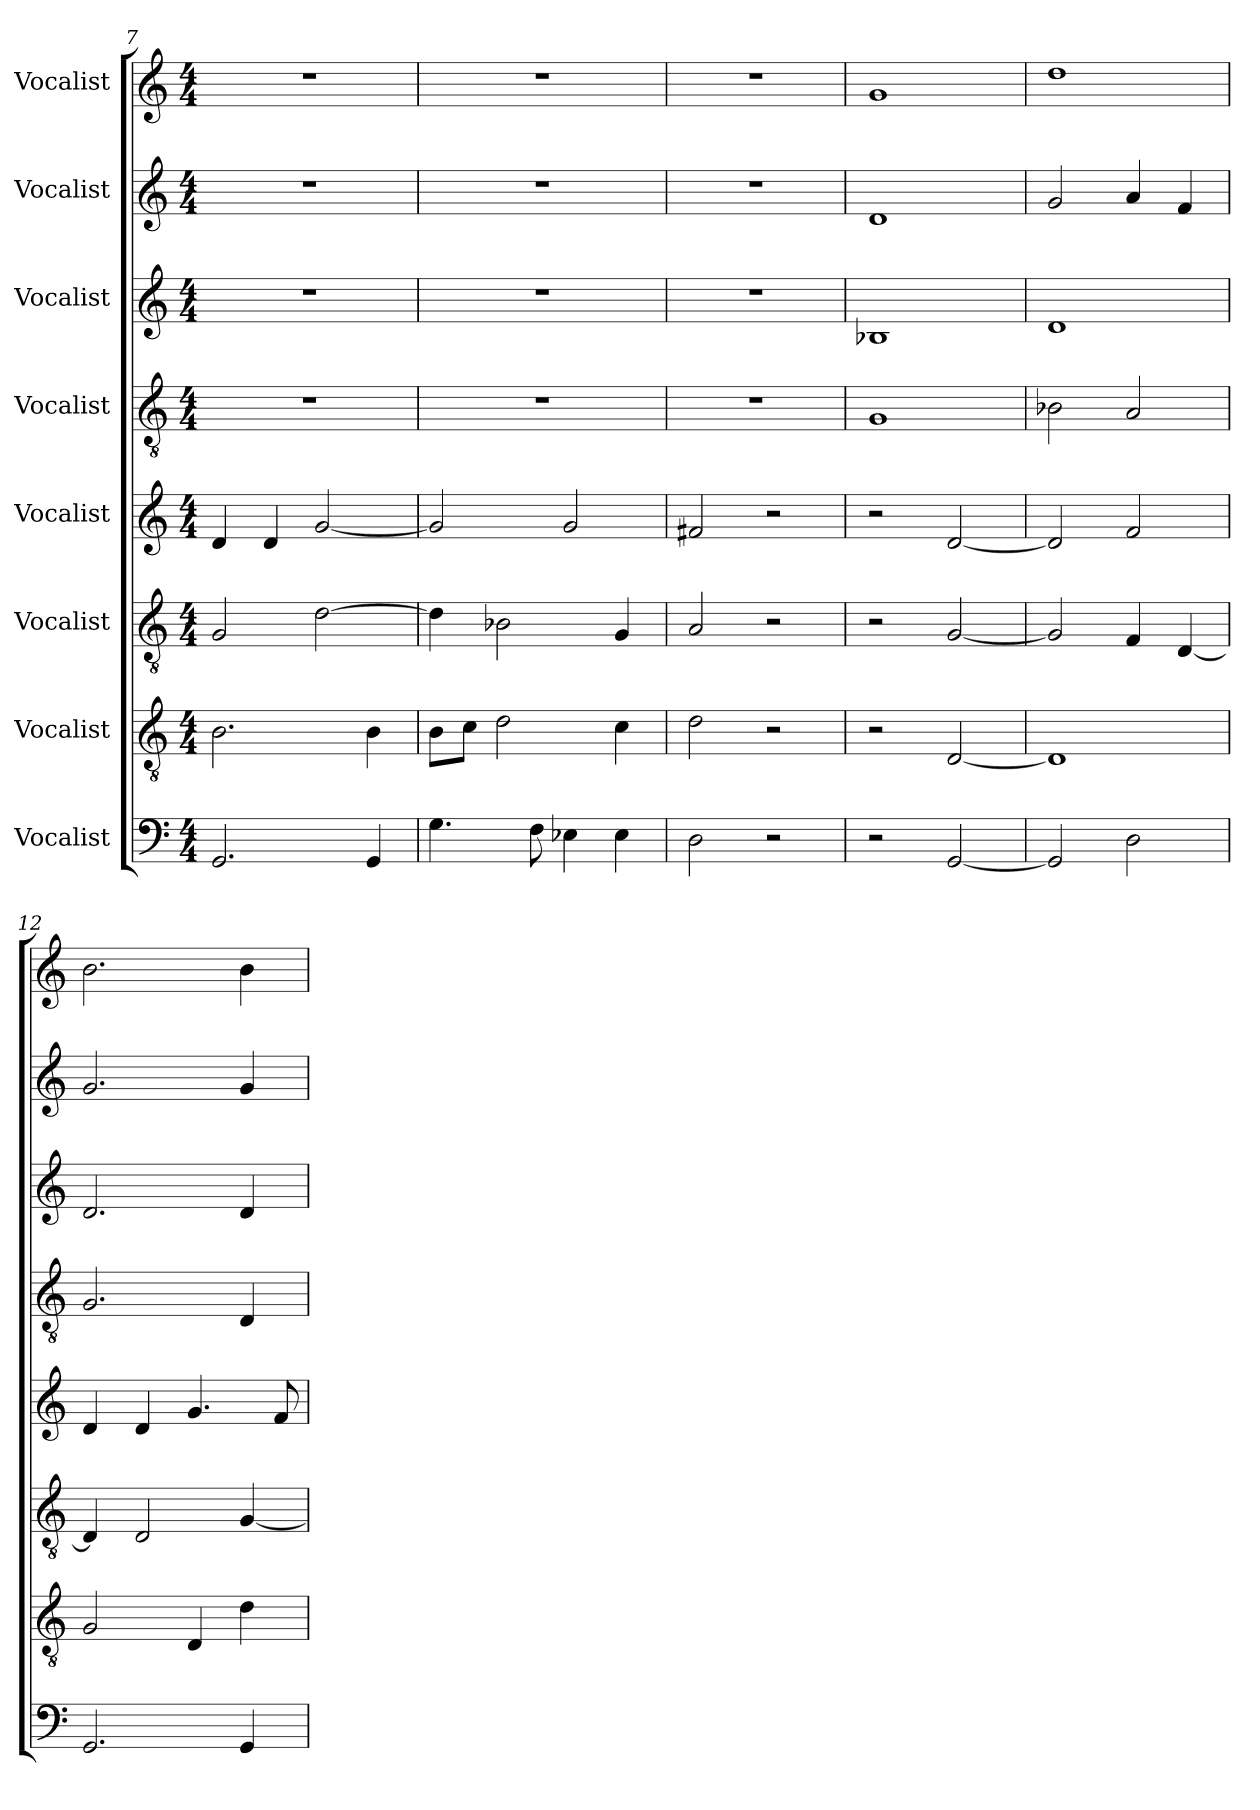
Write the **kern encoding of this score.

**kern	**kern	**kern	**kern	**kern	**kern	**kern	**kern
*part8	*part7	*part6	*part5	*part4	*part3	*part2	*part1
*staff8	*staff7	*staff6	*staff5	*staff4	*staff3	*staff2	*staff1
*I"Vocalist	*I"Vocalist	*I"Vocalist	*I"Vocalist	*I"Vocalist	*I"Vocalist	*I"Vocalist	*I"Vocalist
*clefF4	*clefGv2	*clefGv2	*clefG2	*clefGv2	*clefG2	*clefG2	*clefG2
*k[]	*k[]	*k[]	*k[]	*k[]	*k[]	*k[]	*k[]
*M4/4	*M4/4	*M4/4	*M4/4	*M4/4	*M4/4	*M4/4	*M4/4
=7	=7	=7	=7	=7	=7	=7	=7
2.GG/	2.B\	2G/	4d/	1r	1r	1r	1r
.	.	.	4d/	.	.	.	.
.	.	[2d\	[2g/	.	.	.	.
4GG/	4B\	.	.	.	.	.	.
=8	=8	=8	=8	=8	=8	=8	=8
4.G\	8B\L	4d\]	2g/]	1r	1r	1r	1r
.	8c\J	.	.	.	.	.	.
.	2d\	2B-X\	.	.	.	.	.
8F\	.	.	.	.	.	.	.
4E-X\	.	.	2g/	.	.	.	.
4E-\	4c\	4G/	.	.	.	.	.
=9	=9	=9	=9	=9	=9	=9	=9
2D\	2d\	2A/	2f#X/	1r	1r	1r	1r
2r	2r	2r	2r	.	.	.	.
=10	=10	=10	=10	=10	=10	=10	=10
2r	2r	2r	2r	1G	1B-X	1d	1g
[2GG/	[2D/	[2G/	[2d/	.	.	.	.
=11	=11	=11	=11	=11	=11	=11	=11
2GG/]	1D]	2G/]	2d/]	2B-X\	1d	2g/	1dd
2D\	.	4F/	2f/	2A/	.	4a/	.
.	.	[4D/	.	.	.	4f/	.
=12	=12	=12	=12	=12	=12	=12	=12
2.GG/	2G/	4D/]	4d/	2.G/	2.d/	2.g/	2.b\
.	.	2D/	4d/	.	.	.	.
.	4D/	.	4.g/	.	.	.	.
4GG/	4d\	[4G/	.	4D/	4d/	4g/	4b\
.	.	.	8f/	.	.	.	.
=	=	=	=	=	=	=	=
*-	*-	*-	*-	*-	*-	*-	*-
